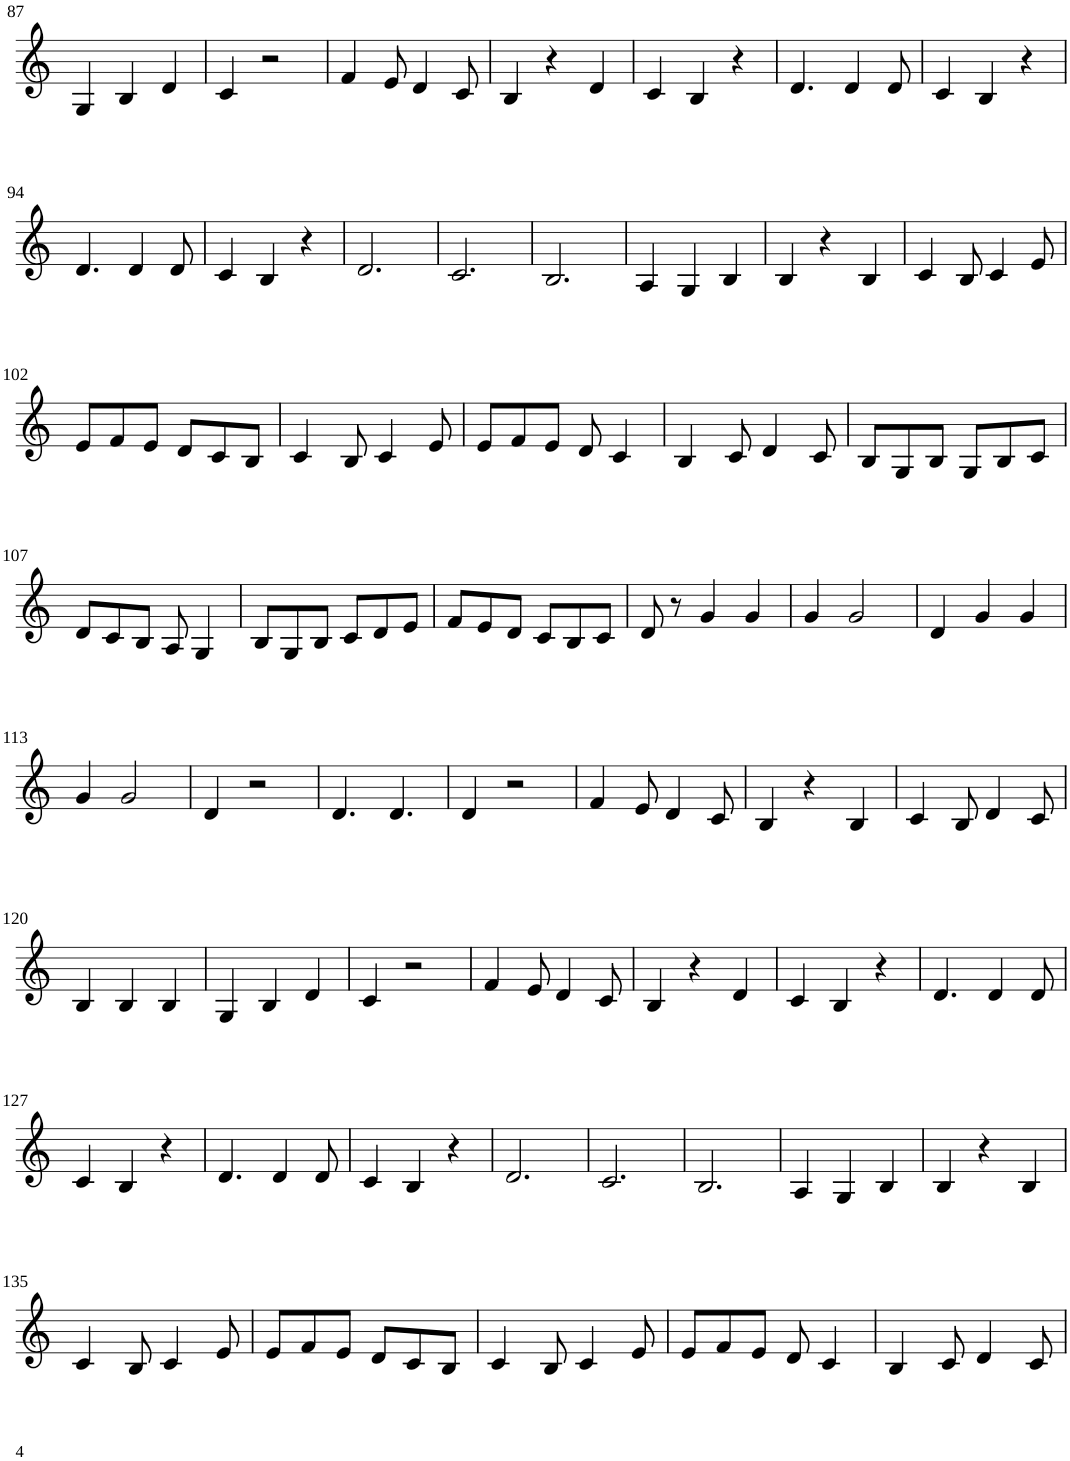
**kern
*part1
*staff1
*I"Violin
!!LO:PB:g=z
*clefG2
*k[]
*M6/8
=87
4G/
4B/
4d/
=88
4c/
2r
=89
4f/
8e/
4d/
8c/
=90
4B/
4r
4d/
=91
4c/
4B/
4r
=92
4.d/
4d/
8d/
=93
4c/
4B/
4r
!!LO:LB:g=z
=94
4.d/
4d/
8d/
=95
4c/
4B/
4r
=96
2.d/
=97
2.c/
=98
2.B/
=99
4A/
4G/
4B/
=100
4B/
4r
4B/
=101
4c/
8B/
4c/
8e/
!!LO:LB:g=z
=102
8e/L
8f/
8e/J
8d/L
8c/
8B/J
=103
4c/
8B/
4c/
8e/
=104
8e/L
8f/
8e/J
8d/
4c/
=105
4B/
8c/
4d/
8c/
=106
8B/L
8G/
8B/J
8G/L
8B/
8c/J
!!LO:LB:g=z
=107
8d/L
8c/
8B/J
8A/
4G/
=108
8B/L
8G/
8B/J
8c/L
8d/
8e/J
=109
8f/L
8e/
8d/J
8c/L
8B/
8c/J
=110
8d/
8r
4g/
4g/
=111
4g/
2g/
=112
4d/
4g/
4g/
!!LO:LB:g=z
=113
4g/
2g/
=114
4d/
2r
=115
4.d/
4.d/
=116
4d/
2r
=117
4f/
8e/
4d/
8c/
=118
4B/
4r
4B/
=119
4c/
8B/
4d/
8c/
!!LO:LB:g=z
=120
4B/
4B/
4B/
=121
4G/
4B/
4d/
=122
4c/
2r
=123
4f/
8e/
4d/
8c/
=124
4B/
4r
4d/
=125
4c/
4B/
4r
=126
4.d/
4d/
8d/
!!LO:LB:g=z
=127
4c/
4B/
4r
=128
4.d/
4d/
8d/
=129
4c/
4B/
4r
=130
2.d/
=131
2.c/
=132
2.B/
=133
4A/
4G/
4B/
=134
4B/
4r
4B/
!!LO:LB:g=z
=135
4c/
8B/
4c/
8e/
=136
8e/L
8f/
8e/J
8d/L
8c/
8B/J
=137
4c/
8B/
4c/
8e/
=138
8e/L
8f/
8e/J
8d/
4c/
=139
4B/
8c/
4d/
8c/
=
*-
